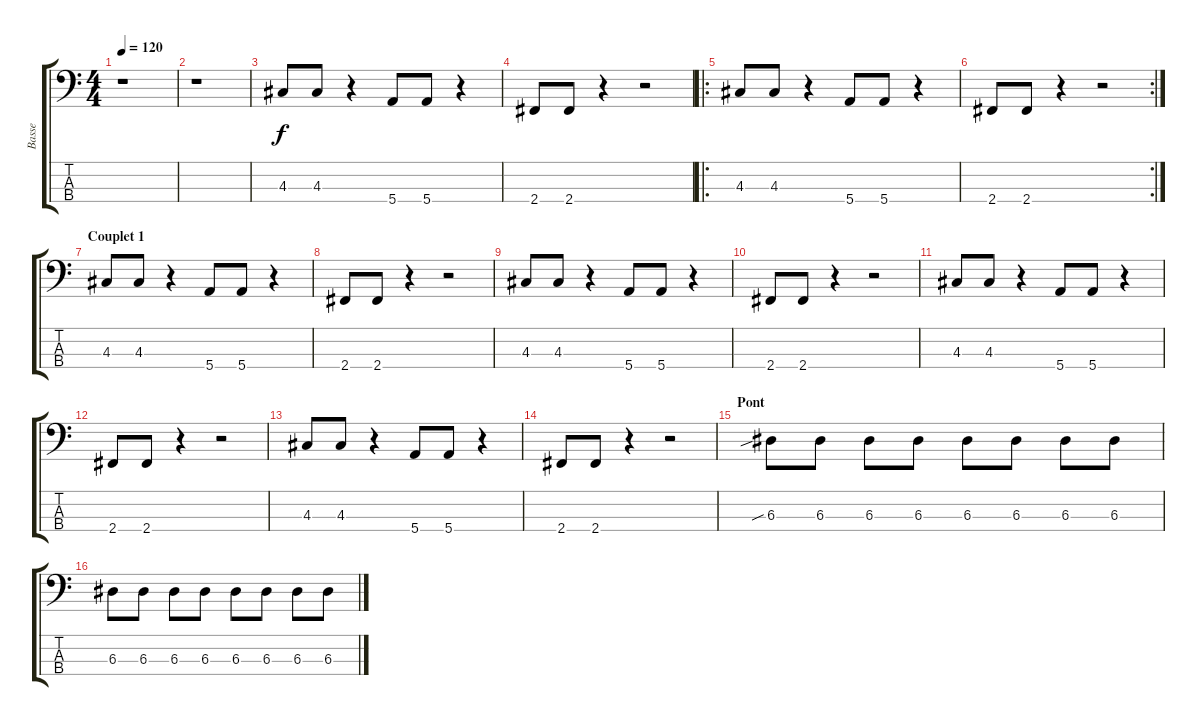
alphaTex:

\track ("Basse" "Basse") {instrument electricbasspick}
\staff {score tabs}
\tuning (G2 D2 A1 E1) {hide}
\ts (4 4)
\tempo 120
\clef f4
\ks c
r.1{dy f instrument electricbasspick} |
r.1 |
4.3.8 4.3.8 r.4 5.4.8 5.4.8 r.4 |
2.4.8 2.4.8 r.4 r.2 |
\ro
4.3.8 4.3.8 r.4 5.4.8 5.4.8 r.4 |
\rc 2
2.4.8 2.4.8 r.4 r.2 |
\section ("" "Couplet 1")
4.3.8 4.3.8 r.4 5.4.8 5.4.8 r.4 |
2.4.8 2.4.8 r.4 r.2 |
4.3.8 4.3.8 r.4 5.4.8 5.4.8 r.4 |
2.4.8 2.4.8 r.4 r.2 |
4.3.8 4.3.8 r.4 5.4.8 5.4.8 r.4 |
2.4.8 2.4.8 r.4 r.2 |
4.3.8 4.3.8 r.4 5.4.8 5.4.8 r.4 |
2.4.8 2.4.8 r.4 r.2 |
\section ("" "Pont")
6.3{sib}.8 6.3.8 6.3.8 6.3.8 6.3.8 6.3.8 6.3.8 6.3.8 |
6.3.8 6.3.8 6.3.8 6.3.8 6.3.8 6.3.8 6.3.8 6.3.8
